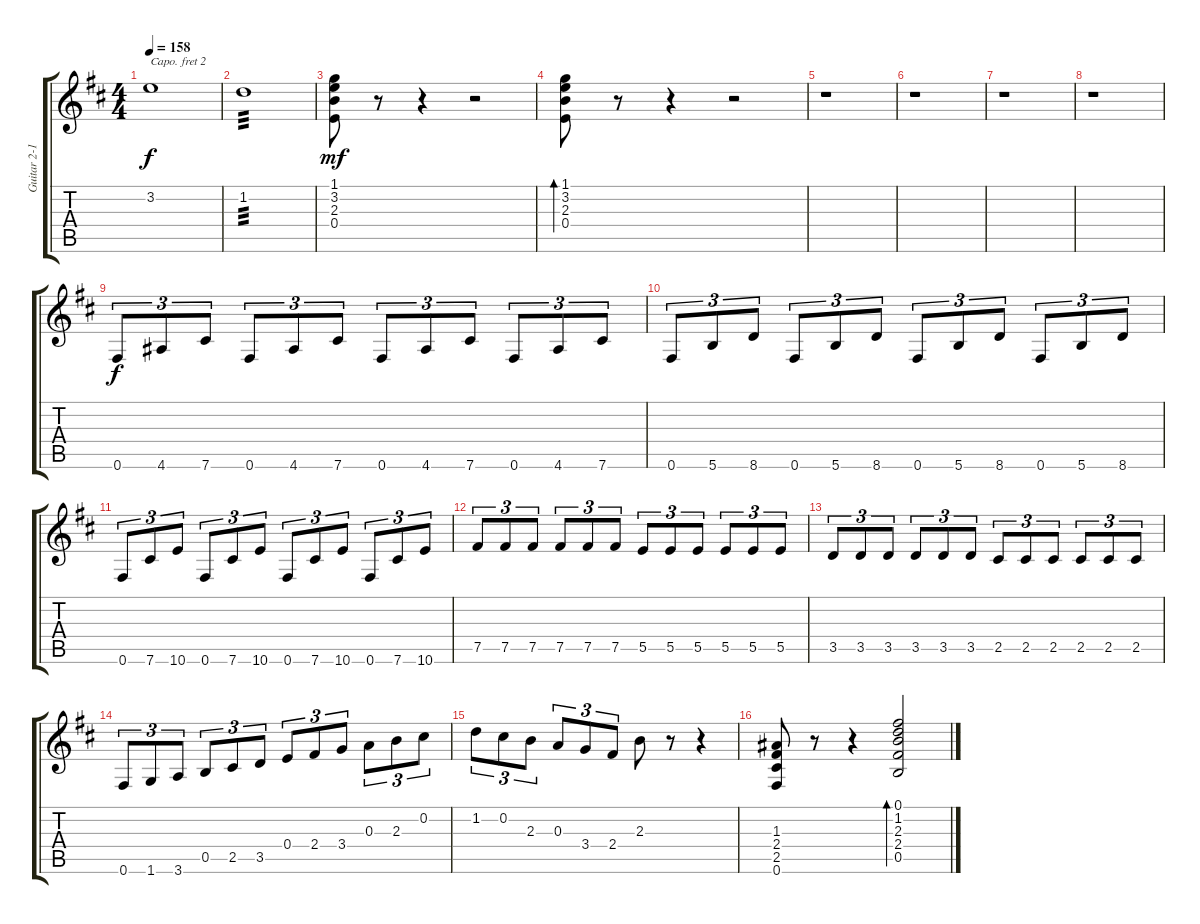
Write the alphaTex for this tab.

\track ("Guitar 2-1" "Guitar 2-1") {instrument acousticguitarnylon}
\staff {score tabs}
\capo 2
\tuning (E4 B3 G3 D3 A2 E2) {hide}
\ts (4 4)
\tempo 158
\clef g2
\ks d
3.2{t}.1{dy f} |
1.2.1{tp 3} |
(1.1 3.2 2.3 0.4).8{dy mf} r.8 r.4 r.2 |
(1.1 3.2 2.3 0.4).8{bd 120} r.8 r.4 r.2 |
r.1 |
r.1 |
r.1 |
r.1 |
0.6.8{tu (3 2) dy f balance 3} 4.6.8{tu (3 2)} 7.6.8{tu (3 2)} 0.6.8{tu (3 2)} 4.6.8{tu (3 2)} 7.6.8{tu (3 2)} 0.6.8{tu (3 2)} 4.6.8{tu (3 2)} 7.6.8{tu (3 2)} 0.6.8{tu (3 2)} 4.6.8{tu (3 2)} 7.6.8{tu (3 2)} |
0.6.8{tu (3 2)} 5.6.8{tu (3 2)} 8.6.8{tu (3 2)} 0.6.8{tu (3 2)} 5.6.8{tu (3 2)} 8.6.8{tu (3 2)} 0.6.8{tu (3 2)} 5.6.8{tu (3 2)} 8.6.8{tu (3 2)} 0.6.8{tu (3 2)} 5.6.8{tu (3 2)} 8.6.8{tu (3 2)} |
0.6.8{tu (3 2)} 7.6.8{tu (3 2)} 10.6.8{tu (3 2)} 0.6.8{tu (3 2)} 7.6.8{tu (3 2)} 10.6.8{tu (3 2)} 0.6.8{tu (3 2)} 7.6.8{tu (3 2)} 10.6.8{tu (3 2)} 0.6.8{tu (3 2)} 7.6.8{tu (3 2)} 10.6.8{tu (3 2)} |
7.5.8{tu (3 2)} 7.5.8{tu (3 2)} 7.5.8{tu (3 2)} 7.5.8{tu (3 2)} 7.5.8{tu (3 2)} 7.5.8{tu (3 2)} 5.5.8{tu (3 2)} 5.5.8{tu (3 2)} 5.5.8{tu (3 2)} 5.5.8{tu (3 2)} 5.5.8{tu (3 2)} 5.5.8{tu (3 2)} |
3.5.8{tu (3 2)} 3.5.8{tu (3 2)} 3.5.8{tu (3 2)} 3.5.8{tu (3 2)} 3.5.8{tu (3 2)} 3.5.8{tu (3 2)} 2.5.8{tu (3 2)} 2.5.8{tu (3 2)} 2.5.8{tu (3 2)} 2.5.8{tu (3 2)} 2.5.8{tu (3 2)} 2.5.8{tu (3 2)} |
0.6.8{tu (3 2)} 1.6.8{tu (3 2)} 3.6.8{tu (3 2)} 0.5.8{tu (3 2)} 2.5.8{tu (3 2)} 3.5.8{tu (3 2)} 0.4.8{tu (3 2)} 2.4.8{tu (3 2)} 3.4.8{tu (3 2)} 0.3.8{tu (3 2)} 2.3.8{tu (3 2)} 0.2.8{tu (3 2)} |
1.2.8{tu (3 2)} 0.2.8{tu (3 2)} 2.3.8{tu (3 2)} 0.3.8{tu (3 2)} 3.4.8{tu (3 2)} 2.4.8{tu (3 2)} 2.3.8 r.8 r.4 |
(1.3 2.4 2.5 0.6).8 r.8 r.4 (0.1 1.2 2.3 2.4 0.5).2{bd 120}
